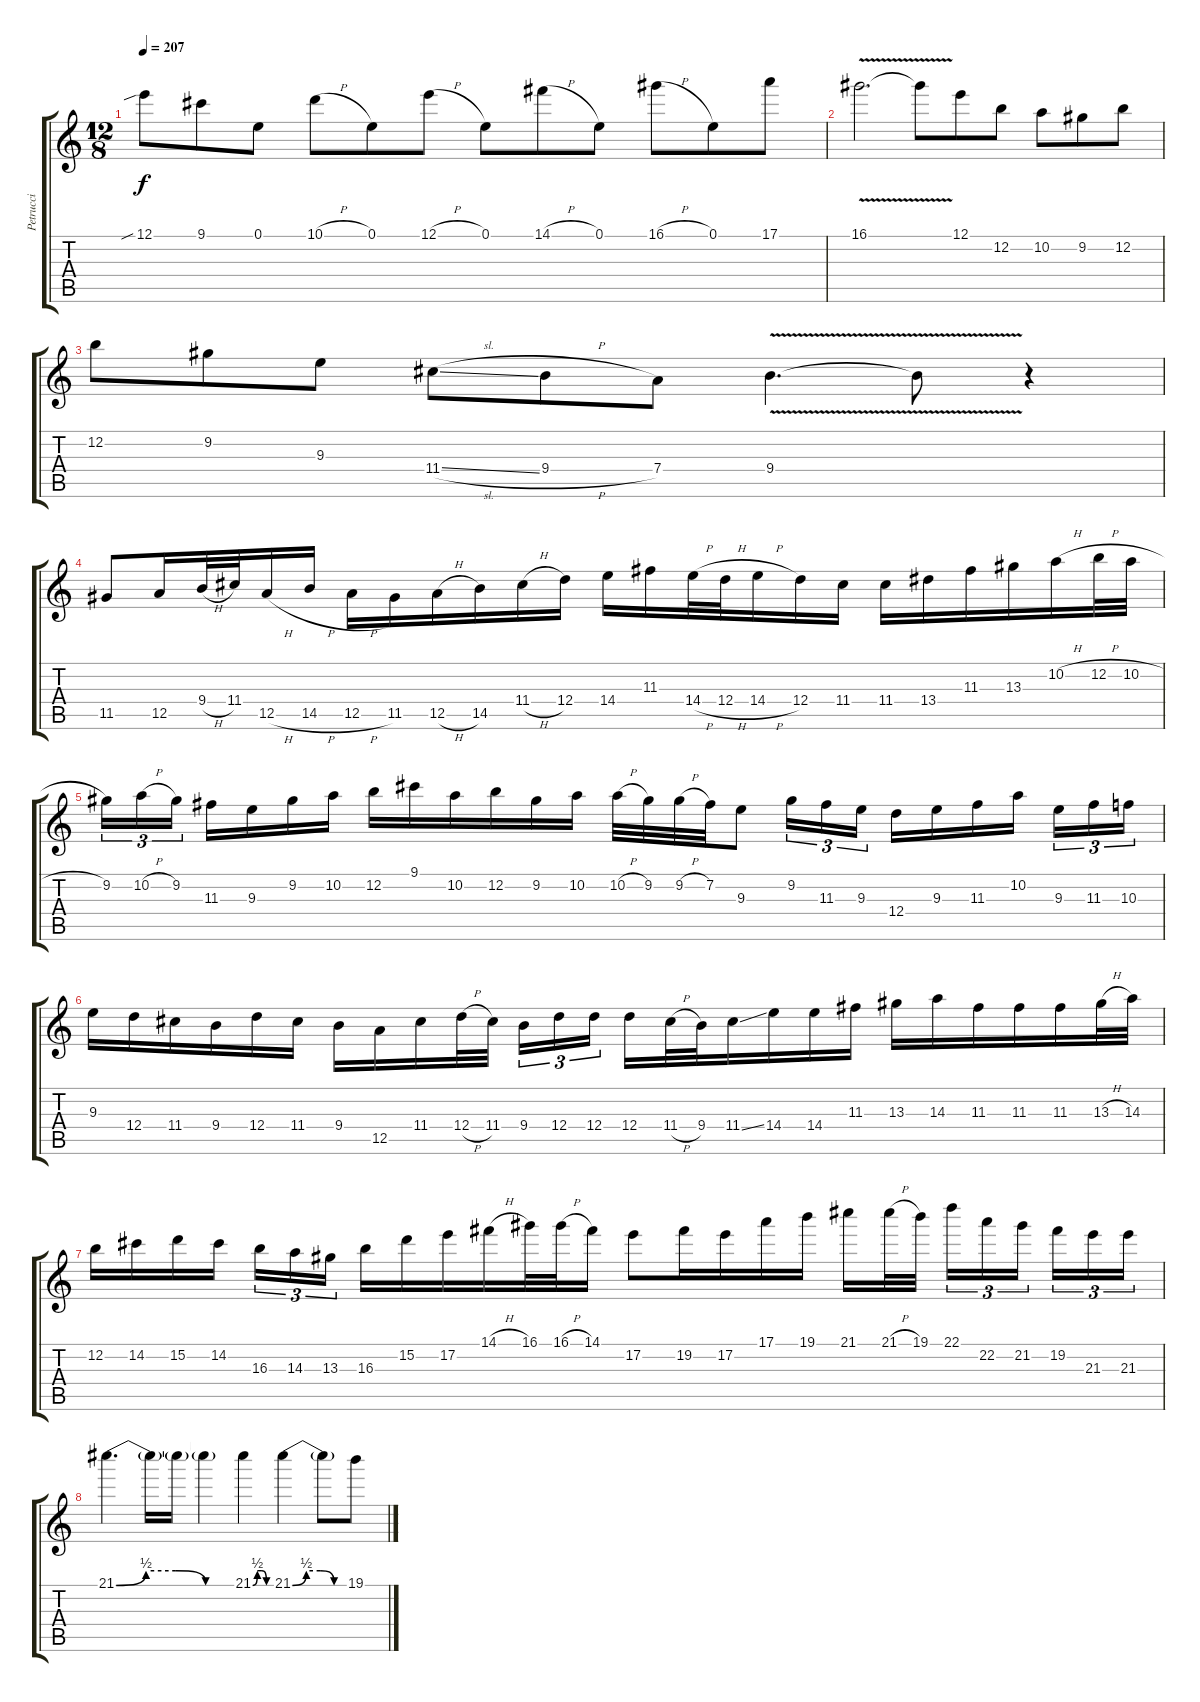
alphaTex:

\track ("Petrucci" "Petrucci") {instrument overdrivenguitar}
\staff {score tabs}
\tuning (E4 B3 G3 D3 A2 E2) {hide}
\ts (12 8)
\tempo 207
\clef g2
\ks c
12.1{sib}.8{dy f} 9.1.8 0.1.8 10.1{h}.8 0.1.8 12.1{h}.8 0.1.8 14.1{h}.8 0.1.8 16.1{h}.8 0.1.8 17.1.8 |
16.1{v}.2{d} 16.1{t}.8 12.1.8 12.2.8 10.2.8 9.2.8 12.2.8 |
12.2.8 9.2.8 9.3.8 11.4{sl}.8 9.4{h}.8 7.4.8 9.4{v}.4{d} 9.4{t}.8 r.4 |
11.5.8 12.5.16 9.4{h}.32 11.4.32 12.5{h}.16 14.5{h}.16 12.5{h}.16 11.5.16 12.5{h}.16 14.5.16 11.4{h}.16 12.4.16 14.4.16 11.3.16 14.4{h}.32 12.4{h}.32 14.4{h}.16 12.4.16 11.4.16 11.4.16 13.4.16 11.3.16 13.3.16 10.2{h}.16 12.2{h}.32 10.2{h}.32 |
9.2.16{tu (3 2)} 10.2{h}.16{tu (3 2)} 9.2.16{tu (3 2) beam splitsecondary} 11.3.16 9.3.16 9.2.16 10.2.16 12.2.16 9.1.16 10.2.16 12.2.16 9.2.16 10.2.16 10.2{h}.32 9.2.32 9.2{h}.32 7.2.32 9.3.8 9.2.16{tu (3 2)} 11.3.16{tu (3 2)} 9.3.16{tu (3 2)} 12.4.16 9.3.16 11.3.16 10.2.16{beam splitsecondary} 9.3.16{tu (3 2)} 11.3.16{tu (3 2)} 10.3.16{tu (3 2)} |
9.3.16 12.4.16 11.4.16 9.4.16 12.4.16 11.4.16 9.4.16 12.5.16 11.4.16 12.4{h}.32 11.4.32{beam splitsecondary} 9.4.16{tu (3 2)} 12.4.16{tu (3 2)} 12.4.16{tu (3 2)} 12.4.16 11.4{h}.32 9.4.32 11.4{ss}.16 14.4.16 14.4.16 11.3.16 13.3.16 14.3.16 11.3.16 11.3.16 11.3.16 13.3{h}.32 14.3.32 |
12.2.16 14.2.16 15.2.16 14.2.16{beam splitsecondary} 16.3.16{tu (3 2)} 14.3.16{tu (3 2)} 13.3.16{tu (3 2)} 16.3.16 15.2.16 17.2.16 14.1{h}.16 16.1.32 16.1{h}.32 14.1.16 17.2.8 19.2.16 17.2.16 17.1.16 19.1.16 21.1.16 21.1{h}.32 19.1.32{beam splitsecondary} 22.1.16{tu (3 2)} 22.2.16{tu (3 2)} 21.2.16{tu (3 2) beam splitsecondary} 19.2.16{tu (3 2)} 21.3.16{tu (3 2)} 21.3.16{tu (3 2)} |
21.1{be (custom 0 0 15 2 30 2 45 0 60 0)}.4{d} 21.1{t}.16 21.1{t}.16 21.1{t}.4 21.1{be (custom 0 0 15 2 30 2 45 0 60 0)}.4 21.1{be (custom 0 0 15 2 30 2 45 0 60 0)}.4 21.1{t}.8 19.1.8
